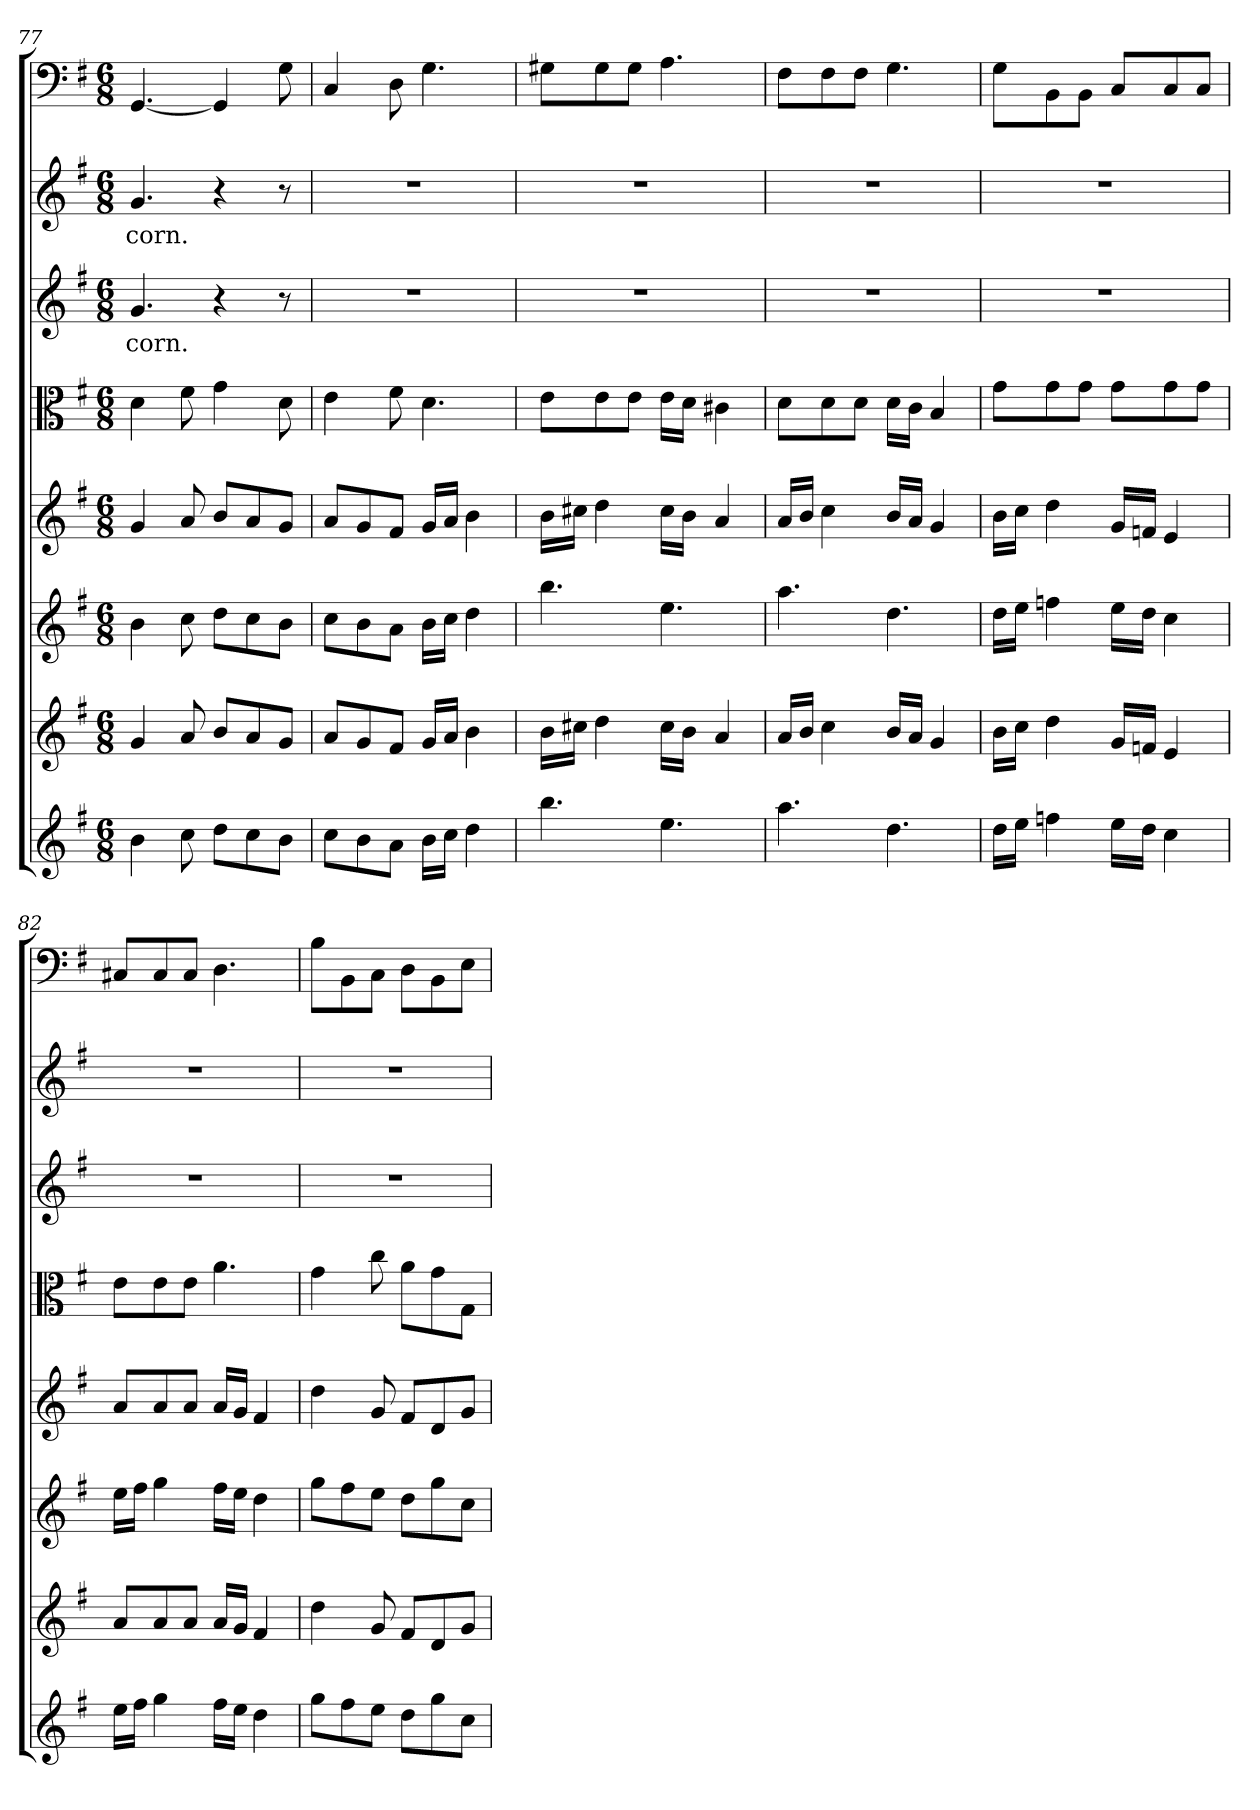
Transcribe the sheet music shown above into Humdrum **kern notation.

**kern	**kern	**kern	**kern	**kern	**kern	**text	**kern	**text	**kern
*part8	*part7	*part6	*part5	*part4	*part3	*part3	*part2	*part2	*part1
*staff8	*staff7	*staff6	*staff5	*staff4	*staff3	*staff3	*staff2	*staff2	*staff1
*clefG2	*clefG2	*clefG2	*clefG2	*clefC3	*clefG2	*	*clefG2	*	*clefF4
*k[f#]	*k[f#]	*k[f#]	*k[f#]	*k[f#]	*k[f#]	*	*k[f#]	*	*k[f#]
*G:	*G:	*G:	*G:	*G:	*G:	*	*G:	*	*G:
*M6/8	*M6/8	*M6/8	*M6/8	*M6/8	*M6/8	*	*M6/8	*	*M6/8
=77	=77	=77	=77	=77	=77	=77	=77	=77	=77
4b\	4g/	4b\	4g/	4d\	4.g/	corn.	4.g/	corn.	[4.GG/
8cc\	8a/	8cc\	8a/	8f#\	.	.	.	.	.
8dd\L	8b/L	8dd\L	8b/L	4g\	4r	.	4r	.	4GG/]
8cc\	8a/	8cc\	8a/	.	.	.	.	.	.
8b\J	8g/J	8b\J	8g/J	8d\	8r	.	8r	.	8G\
=78	=78	=78	=78	=78	=78	=78	=78	=78	=78
8cc\L	8a/L	8cc\L	8a/L	4e\	2.r	.	2.r	.	4C/
8b\	8g/	8b\	8g/	.	.	.	.	.	.
8a\J	8f#/J	8a\J	8f#/J	8f#\	.	.	.	.	8D\
16b\LL	16g/LL	16b\LL	16g/LL	4.d\	.	.	.	.	4.G\
16cc\JJ	16a/JJ	16cc\JJ	16a/JJ	.	.	.	.	.	.
4dd\	4b\	4dd\	4b\	.	.	.	.	.	.
=79	=79	=79	=79	=79	=79	=79	=79	=79	=79
4.bb\	16b\LL	4.bb\	16b\LL	8e\L	2.r	.	2.r	.	8G#X\L
.	16cc#X\JJ	.	16cc#X\JJ	.	.	.	.	.	.
.	4dd\	.	4dd\	8e\	.	.	.	.	8G#\
.	.	.	.	8e\J	.	.	.	.	8G#\J
4.ee\	16cc#\LL	4.ee\	16cc#\LL	16e\LL	.	.	.	.	4.A\
.	16b\JJ	.	16b\JJ	16d\JJ	.	.	.	.	.
.	4a/	.	4a/	4c#X\	.	.	.	.	.
=80	=80	=80	=80	=80	=80	=80	=80	=80	=80
4.aa\	16a/LL	4.aa\	16a/LL	8d\L	2.r	.	2.r	.	8F#\L
.	16b/JJ	.	16b/JJ	.	.	.	.	.	.
.	4cc\	.	4cc\	8d\	.	.	.	.	8F#\
.	.	.	.	8d\J	.	.	.	.	8F#\J
4.dd\	16b/LL	4.dd\	16b/LL	16d\LL	.	.	.	.	4.G\
.	16a/JJ	.	16a/JJ	16c\JJ	.	.	.	.	.
.	4g/	.	4g/	4B/	.	.	.	.	.
=81	=81	=81	=81	=81	=81	=81	=81	=81	=81
16dd\LL	16b\LL	16dd\LL	16b\LL	8g\L	2.r	.	2.r	.	8G\L
16ee\JJ	16cc\JJ	16ee\JJ	16cc\JJ	.	.	.	.	.	.
4ffn\	4dd\	4ffn\	4dd\	8g\	.	.	.	.	8BB\
.	.	.	.	8g\J	.	.	.	.	8BB\J
16ee\LL	16g/LL	16ee\LL	16g/LL	8g\L	.	.	.	.	8C/L
16dd\JJ	16fn/JJ	16dd\JJ	16fn/JJ	.	.	.	.	.	.
4cc\	4e/	4cc\	4e/	8g\	.	.	.	.	8C/
.	.	.	.	8g\J	.	.	.	.	8C/J
=82	=82	=82	=82	=82	=82	=82	=82	=82	=82
16ee\LL	8a/L	16ee\LL	8a/L	8e\L	2.r	.	2.r	.	8C#X/L
16ff#\JJ	.	16ff#\JJ	.	.	.	.	.	.	.
4gg\	8a/	4gg\	8a/	8e\	.	.	.	.	8C#/
.	8a/J	.	8a/J	8e\J	.	.	.	.	8C#/J
16ff#\LL	16a/LL	16ff#\LL	16a/LL	4.a\	.	.	.	.	4.D\
16ee\JJ	16g/JJ	16ee\JJ	16g/JJ	.	.	.	.	.	.
4dd\	4f#/	4dd\	4f#/	.	.	.	.	.	.
=83	=83	=83	=83	=83	=83	=83	=83	=83	=83
8gg\L	4dd\	8gg\L	4dd\	4g\	2.r	.	2.r	.	8B\L
8ff#\	.	8ff#\	.	.	.	.	.	.	8BB\
8ee\J	8g/	8ee\J	8g/	8cc\	.	.	.	.	8C\J
8dd\L	8f#/L	8dd\L	8f#/L	8a\L	.	.	.	.	8D\L
8gg\	8d/	8gg\	8d/	8g\	.	.	.	.	8BB\
8cc\J	8g/J	8cc\J	8g/J	8G\J	.	.	.	.	8E\J
=	=	=	=	=	=	=	=	=	=
*-	*-	*-	*-	*-	*-	*-	*-	*-	*-
